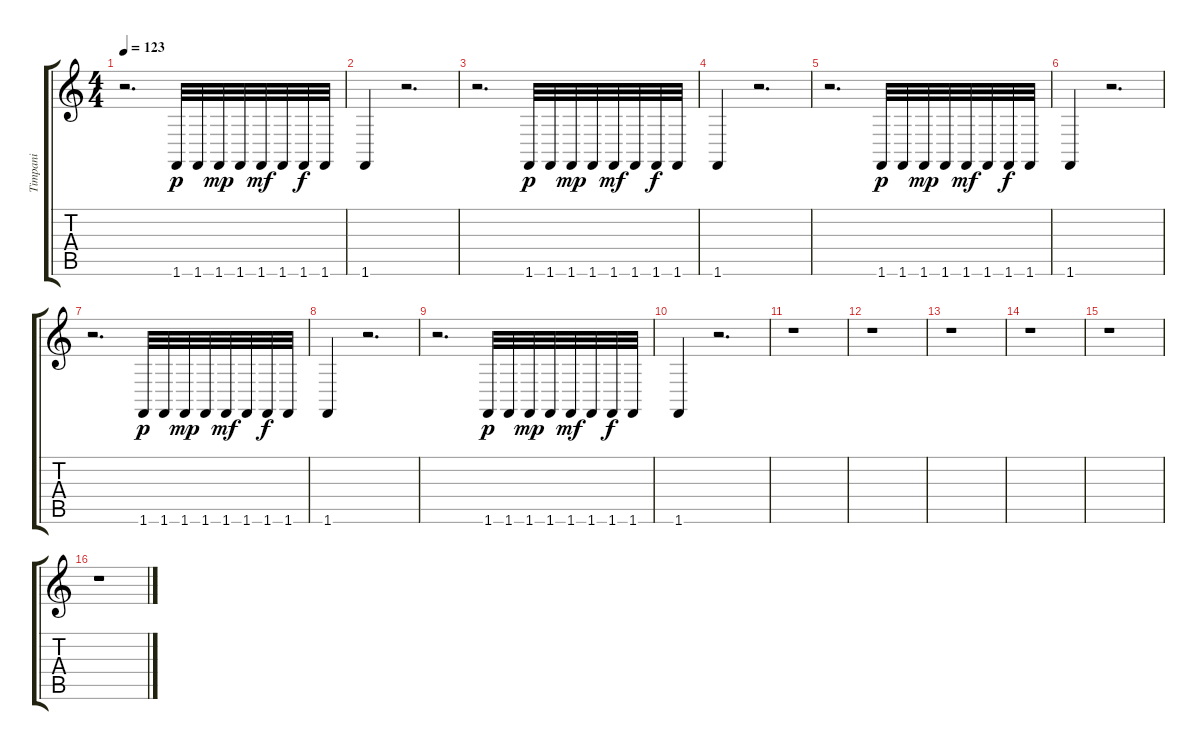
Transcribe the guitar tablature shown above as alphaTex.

\track ("Timpani" "Timpani") {instrument timpani}
\staff {score tabs}
\tuning (E4 B3 G3 D3 A2 E2) {hide}
\ts (4 4)
\tempo 123
\clef g2
\ks c
r.2{d dy p instrument timpani} 1.6.32 1.6.32 1.6.32{dy mp} 1.6.32 1.6.32{dy mf} 1.6.32 1.6.32{dy f} 1.6.32 |
1.6.4 r.2{d} |
r.2{d} 1.6.32{dy p} 1.6.32 1.6.32{dy mp} 1.6.32 1.6.32{dy mf} 1.6.32 1.6.32{dy f} 1.6.32 |
1.6.4 r.2{d} |
r.2{d} 1.6.32{dy p} 1.6.32 1.6.32{dy mp} 1.6.32 1.6.32{dy mf} 1.6.32 1.6.32{dy f} 1.6.32 |
1.6.4 r.2{d} |
r.2{d} 1.6.32{dy p} 1.6.32 1.6.32{dy mp} 1.6.32 1.6.32{dy mf} 1.6.32 1.6.32{dy f} 1.6.32 |
1.6.4 r.2{d} |
r.2{d} 1.6.32{dy p} 1.6.32 1.6.32{dy mp} 1.6.32 1.6.32{dy mf} 1.6.32 1.6.32{dy f} 1.6.32 |
1.6.4 r.2{d} |
r.1 |
r.1 |
r.1 |
r.1 |
r.1 |
r.1
